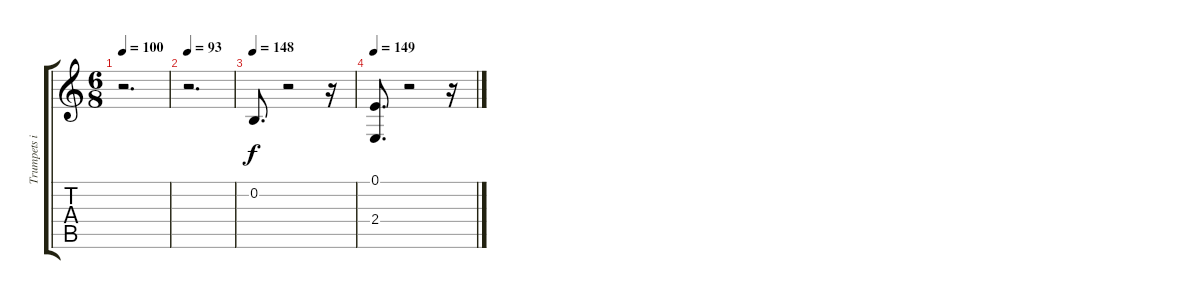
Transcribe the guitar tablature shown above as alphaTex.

\track ("Trumpets in E" "Trumpets i") {instrument pizzicatostrings}
\staff {score tabs}
\tuning (E4 B3 G3 D3 A2 E2) {hide}
\ts (6 8)
\tempo 100
\clef g2
\ks c
r.2{d dy f} |
\tempo 93
r.2{d} |
\tempo 148
0.2.8{d} r.2 r.16 |
\tempo 149
(0.1 2.4).8{d} r.2 r.16
